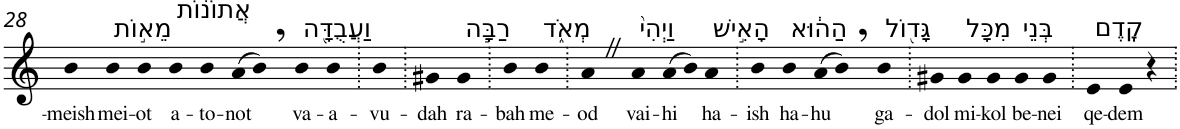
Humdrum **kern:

**kern	**text
*part1	*part1
*staff1	*staff1
*I"Piano	*
*I'Pno	*
!!LO:PB:g=z
*clefG2	*
*k[]	*
=28	=28
!	!LO:LY:b
4b	-meish
!LO:TX:a:t=מֵא֣וֹת	!
!	!LO:LY:b
4b	mei-
!	!LO:LY:b
4b	-ot
!LO:TX:a:t=אֲתוֹנ֔וֹת	!
!	!LO:LY:b
4b	a-
!	!LO:LY:b
4b	-to-
!	!LO:LY:b
(>8a	-not
8b,)	.
!LO:TX:a:t=וַעֲבֻדָּ֖ה	!
!	!LO:LY:b
4b	va-
!	!LO:LY:b
4b	-a-
=29.	=29.
!	!LO:LY:b
4b	-vu-
=30.	=30.
!	!LO:LY:b
4g#X	-dah
!LO:TX:a:t=רַבָּ֣ה	!
!	!LO:LY:b
4g#	ra-
=31.	=31.
!	!LO:LY:b
4b	-bah
!LO:TX:a:t=מְאֹ֑ד	!
!	!LO:LY:b
4b	me-
=32.	=32.
!	!LO:LY:b
4aZ	-od
!LO:TX:a:t=וַיְהִי֙	!
!	!LO:LY:b
4a	vai-
!	!LO:LY:b
(>8a	-hi
8b)	.
!LO:TX:a:t=הָאִ֣ישׁ	!
!	!LO:LY:b
4a	ha-
=33.	=33.
!	!LO:LY:b
4b	-ish
!LO:TX:a:t=הַה֔וּא	!
!	!LO:LY:b
4b	ha-
!	!LO:LY:b
(>8a	-hu
8b,)	.
!LO:TX:a:t=גָּד֖וֹל	!
!	!LO:LY:b
4b	ga-
=34.	=34.
!	!LO:LY:b
4g#X	-dol
!LO:TX:a:t=מִכָּל	!
!	!LO:LY:b
4g#	mi-
!	!LO:LY:b
4g#	-kol
!LO:TX:a:t=בְּנֵי	!
!	!LO:LY:b
4g#	be-
!	!LO:LY:b
4g#	-nei
=35.	=35.
!LO:TX:a:t=קֶֽדֶם	!
!	!LO:LY:b
4e	qe-
!	!LO:LY:b
4e	-dem
4r	.
=.	=.
*-	*-
